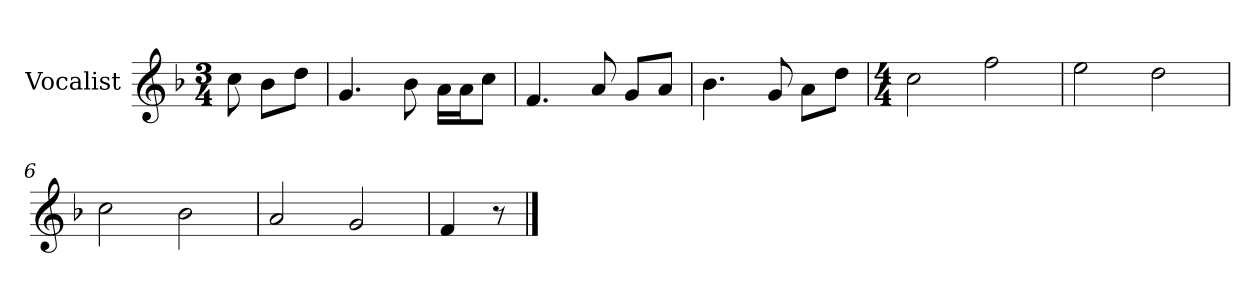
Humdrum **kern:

**kern
*part1
*staff1
*I"Vocalist
*k[b-]
*F:
*M3/4
=
8cc
8b-L
8ddJ
=1
4.g
8b-
16aLL
16aJ
8ccJ
=2
4.f
8a
8gL
8aJ
=3
4.b-
8g
8aL
8ddJ
=4
*M4/4
2cc
2ff
=5
2ee
2dd
=6
2cc
2b-
=7
2a
2g
=8
4f
8r
==
*-
